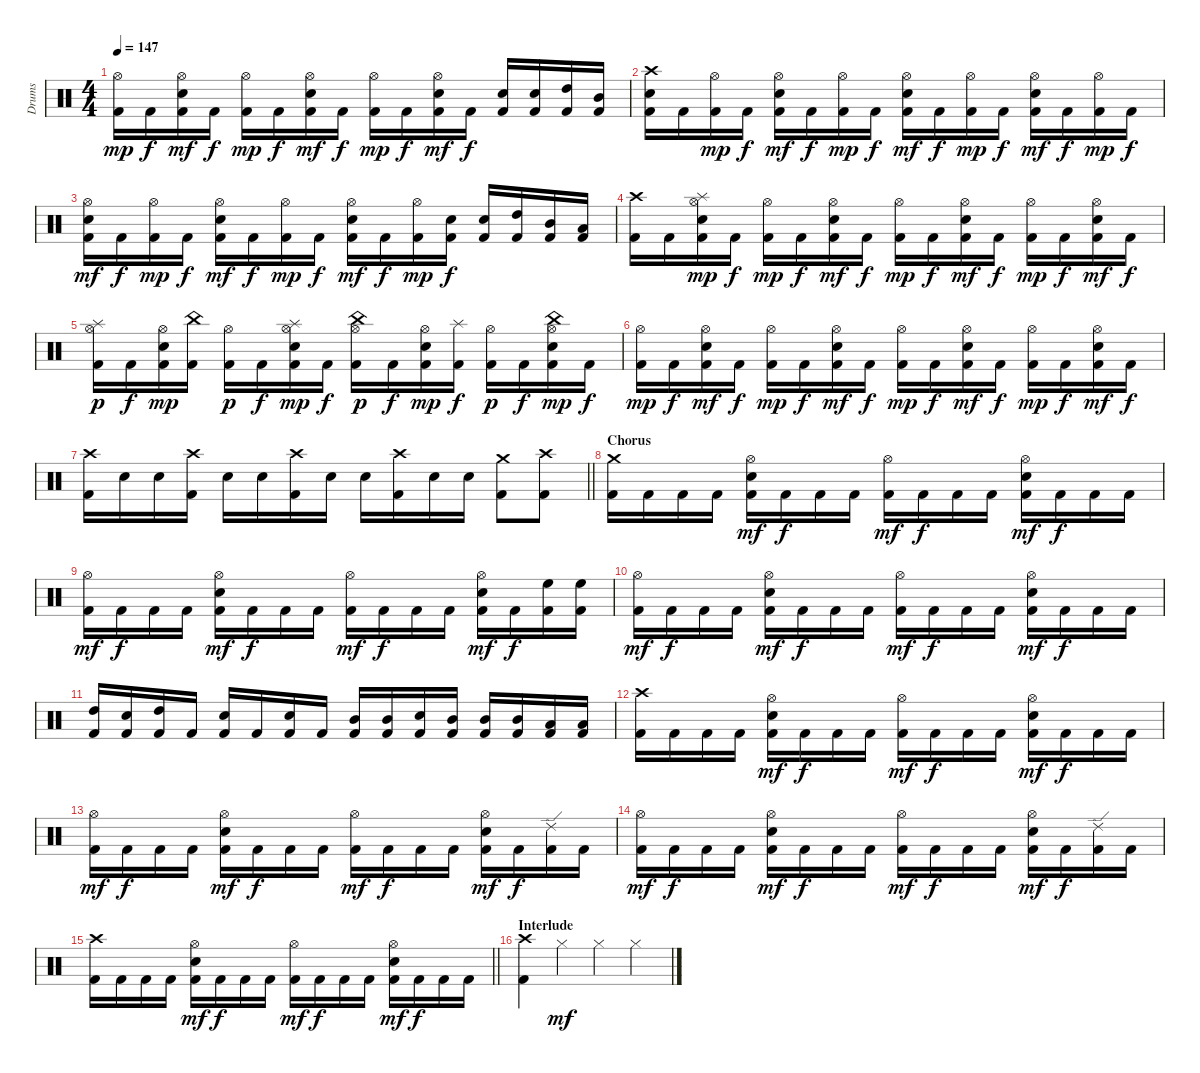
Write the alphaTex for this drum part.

\track ("Drums" "Drums") {instrument percussion}
\staff {score}
\articulation defaults
\ts (4 4)
\tempo 147
\clef neutral
\ks c
("Hi-Hat (open)" "Kick (hit) 2").16{dy mp} "Kick (hit) 2".16{dy f} ("Hi-Hat (open)" "Electric Snare (hit)" "Kick (hit) 2").16{dy mf} "Kick (hit) 2".16{dy f} ("Hi-Hat (open)" "Kick (hit) 2").16{dy mp} "Kick (hit) 2".16{dy f} ("Hi-Hat (open)" "Electric Snare (hit)" "Kick (hit) 2").16{dy mf} "Kick (hit) 2".16{dy f} ("Hi-Hat (open)" "Kick (hit) 2").16{dy mp} "Kick (hit) 2".16{dy f} ("Hi-Hat (open)" "Electric Snare (hit)" "Kick (hit) 2").16{dy mf} "Kick (hit) 2".16{dy f} ("Electric Snare (hit)" "Kick (hit) 2").16 ("Electric Snare (hit)" "Kick (hit) 2").16 ("High Tom (hit)" "Kick (hit) 2").16 ("Mid Tom (hit)" "Kick (hit) 2").16 |
("Crash high (hit)" "Electric Snare (hit)" "Kick (hit) 2").16 "Kick (hit) 2".16 ("Hi-Hat (open)" "Kick (hit) 2").16{dy mp} "Kick (hit) 2".16{dy f} ("Hi-Hat (open)" "Electric Snare (hit)" "Kick (hit) 2").16{dy mf} "Kick (hit) 2".16{dy f} ("Hi-Hat (open)" "Kick (hit) 2").16{dy mp} "Kick (hit) 2".16{dy f} ("Hi-Hat (open)" "Electric Snare (hit)" "Kick (hit) 2").16{dy mf} "Kick (hit) 2".16{dy f} ("Hi-Hat (open)" "Kick (hit) 2").16{dy mp} "Kick (hit) 2".16{dy f} ("Hi-Hat (open)" "Electric Snare (hit)" "Kick (hit) 2").16{dy mf} "Kick (hit) 2".16{dy f} ("Hi-Hat (open)" "Kick (hit) 2").16{dy mp} "Kick (hit) 2".16{dy f} |
("Hi-Hat (open)" "Electric Snare (hit)" "Kick (hit) 2").16{dy mf} "Kick (hit) 2".16{dy f} ("Hi-Hat (open)" "Kick (hit) 2").16{dy mp} "Kick (hit) 2".16{dy f} ("Hi-Hat (open)" "Electric Snare (hit)" "Kick (hit) 2").16{dy mf} "Kick (hit) 2".16{dy f} ("Hi-Hat (open)" "Kick (hit) 2").16{dy mp} "Kick (hit) 2".16{dy f} ("Hi-Hat (open)" "Electric Snare (hit)" "Kick (hit) 2").16{dy mf} "Kick (hit) 2".16{dy f} ("Hi-Hat (open)" "Kick (hit) 2").16{dy mp} ("Electric Snare (hit)" "Kick (hit) 2").16{dy f} ("Electric Snare (hit)" "Kick (hit) 2").16 ("High Tom (hit)" "Kick (hit) 2").16 ("Mid Tom (hit)" "Kick (hit) 2").16 ("Low Tom (hit)" "Kick (hit) 2").16 |
("Crash high (hit)" "Kick (hit) 2").16 "Kick (hit) 2".16 ("Splash (hit)" "Hi-Hat (open)" "Electric Snare (hit)" "Kick (hit) 2").16{dy mp} "Kick (hit) 2".16{dy f} ("Hi-Hat (open)" "Kick (hit) 2").16{dy mp} "Kick (hit) 2".16{dy f} ("Hi-Hat (open)" "Electric Snare (hit)" "Kick (hit) 2").16{dy mf} "Kick (hit) 2".16{dy f} ("Hi-Hat (open)" "Kick (hit) 2").16{dy mp} "Kick (hit) 2".16{dy f} ("Hi-Hat (open)" "Electric Snare (hit)" "Kick (hit) 2").16{dy mf} "Kick (hit) 2".16{dy f} ("Hi-Hat (open)" "Kick (hit) 2").16{dy mp} "Kick (hit) 2".16{dy f} ("Hi-Hat (open)" "Electric Snare (hit)" "Kick (hit) 2").16{dy mf} "Kick (hit) 2".16{dy f} |
("Splash (hit)" "Hi-Hat (open)" "Kick (hit) 2").16{dy p} "Kick (hit) 2".16{dy f} ("Hi-Hat (open)" "Electric Snare (hit)" "Kick (hit) 2").16{dy mp} ("China (hit)" "Kick (hit) 2").16 ("Hi-Hat (open)" "Kick (hit) 2").16{dy p} "Kick (hit) 2".16{dy f} ("Splash (hit)" "Hi-Hat (open)" "Electric Snare (hit)" "Kick (hit) 2").16{dy mp} "Kick (hit) 2".16{dy f} ("China (hit)" "Hi-Hat (open)" "Kick (hit) 2").16{dy p} "Kick (hit) 2".16{dy f} ("Hi-Hat (open)" "Electric Snare (hit)" "Kick (hit) 2").16{dy mp} ("Splash (hit)" "Kick (hit) 2").16{dy f} ("Hi-Hat (open)" "Kick (hit) 2").16{dy p} "Kick (hit) 2".16{dy f} ("China (hit)" "Hi-Hat (open)" "Electric Snare (hit)" "Kick (hit) 2").16{dy mp} "Kick (hit) 2".16{dy f} |
("Hi-Hat (open)" "Kick (hit) 2").16{dy mp} "Kick (hit) 2".16{dy f} ("Hi-Hat (open)" "Electric Snare (hit)" "Kick (hit) 2").16{dy mf} "Kick (hit) 2".16{dy f} ("Hi-Hat (open)" "Kick (hit) 2").16{dy mp} "Kick (hit) 2".16{dy f} ("Hi-Hat (open)" "Electric Snare (hit)" "Kick (hit) 2").16{dy mf} "Kick (hit) 2".16{dy f} ("Hi-Hat (open)" "Kick (hit) 2").16{dy mp} "Kick (hit) 2".16{dy f} ("Hi-Hat (open)" "Electric Snare (hit)" "Kick (hit) 2").16{dy mf} "Kick (hit) 2".16{dy f} ("Hi-Hat (open)" "Kick (hit) 2").16{dy mp} "Kick (hit) 2".16{dy f} ("Hi-Hat (open)" "Electric Snare (hit)" "Kick (hit) 2").16{dy mf} "Kick (hit) 2".16{dy f} |
\barLineRight lightlight
("Crash high (hit)" "Kick (hit) 2").16 "Electric Snare (hit)".16 "Electric Snare (hit)".16 ("Crash high (hit)" "Kick (hit) 2").16 "Electric Snare (hit)".16 "Electric Snare (hit)".16 ("Crash high (hit)" "Kick (hit) 2").16 "Electric Snare (hit)".16 "Electric Snare (hit)".16 ("Crash high (hit)" "Kick (hit) 2").16 "Electric Snare (hit)".16 "Electric Snare (hit)".16 ("Crash medium (hit)" "Kick (hit) 2").8 ("Crash high (hit)" "Kick (hit) 2").8 |
\section ("" "Chorus")
("Crash medium (hit)" "Kick (hit) 2").16 "Kick (hit) 2".16 "Kick (hit) 2".16 "Kick (hit) 2".16 ("Hi-Hat (open)" "Electric Snare (hit)" "Kick (hit) 2").16{dy mf} "Kick (hit) 2".16{dy f} "Kick (hit) 2".16 "Kick (hit) 2".16 ("Hi-Hat (open)" "Kick (hit) 2").16{dy mf} "Kick (hit) 2".16{dy f} "Kick (hit) 2".16 "Kick (hit) 2".16 ("Hi-Hat (open)" "Electric Snare (hit)" "Kick (hit) 2").16{dy mf} "Kick (hit) 2".16{dy f} "Kick (hit) 2".16 "Kick (hit) 2".16 |
("Hi-Hat (open)" "Kick (hit) 2").16{dy mf} "Kick (hit) 2".16{dy f} "Kick (hit) 2".16 "Kick (hit) 2".16 ("Hi-Hat (open)" "Electric Snare (hit)" "Kick (hit) 2").16{dy mf} "Kick (hit) 2".16{dy f} "Kick (hit) 2".16 "Kick (hit) 2".16 ("Hi-Hat (open)" "Kick (hit) 2").16{dy mf} "Kick (hit) 2".16{dy f} "Kick (hit) 2".16 "Kick (hit) 2".16 ("Hi-Hat (open)" "Electric Snare (hit)" "Kick (hit) 2").16{dy mf} "Kick (hit) 2".16{dy f} ("High Floor Tom (hit)" "Kick (hit) 2").16 ("High Floor Tom (hit)" "Kick (hit) 2").16 |
("Hi-Hat (open)" "Kick (hit) 2").16{dy mf} "Kick (hit) 2".16{dy f} "Kick (hit) 2".16 "Kick (hit) 2".16 ("Hi-Hat (open)" "Electric Snare (hit)" "Kick (hit) 2").16{dy mf} "Kick (hit) 2".16{dy f} "Kick (hit) 2".16 "Kick (hit) 2".16 ("Hi-Hat (open)" "Kick (hit) 2").16{dy mf} "Kick (hit) 2".16{dy f} "Kick (hit) 2".16 "Kick (hit) 2".16 ("Hi-Hat (open)" "Electric Snare (hit)" "Kick (hit) 2").16{dy mf} "Kick (hit) 2".16{dy f} "Kick (hit) 2".16 "Kick (hit) 2".16 |
("High Tom (hit)" "Kick (hit) 2").16 ("Electric Snare (hit)" "Kick (hit) 2").16 ("High Tom (hit)" "Kick (hit) 2").16 "Kick (hit) 2".16 ("Electric Snare (hit)" "Kick (hit) 2").16 "Kick (hit) 2".16 ("Electric Snare (hit)" "Kick (hit) 2").16 "Kick (hit) 2".16 ("Mid Tom (hit)" "Kick (hit) 2").16 ("Mid Tom (hit)" "Kick (hit) 2").16 ("Electric Snare (hit)" "Kick (hit) 2").16 ("Mid Tom (hit)" "Kick (hit) 2").16 ("Mid Tom (hit)" "Kick (hit) 2").16 ("Mid Tom (hit)" "Kick (hit) 2").16 ("Low Tom (hit)" "Kick (hit) 2").16 ("Low Tom (hit)" "Kick (hit) 2").16 |
("Crash high (hit)" "Kick (hit) 2").16 "Kick (hit) 2".16 "Kick (hit) 2".16 "Kick (hit) 2".16 ("Hi-Hat (open)" "Electric Snare (hit)" "Kick (hit) 2").16{dy mf} "Kick (hit) 2".16{dy f} "Kick (hit) 2".16 "Kick (hit) 2".16 ("Hi-Hat (open)" "Kick (hit) 2").16{dy mf} "Kick (hit) 2".16{dy f} "Kick (hit) 2".16 "Kick (hit) 2".16 ("Hi-Hat (open)" "Electric Snare (hit)" "Kick (hit) 2").16{dy mf} "Kick (hit) 2".16{dy f} "Kick (hit) 2".16 "Kick (hit) 2".16 |
("Hi-Hat (open)" "Kick (hit) 2").16{dy mf} "Kick (hit) 2".16{dy f} "Kick (hit) 2".16 "Kick (hit) 2".16 ("Hi-Hat (open)" "Electric Snare (hit)" "Kick (hit) 2").16{dy mf} "Kick (hit) 2".16{dy f} "Kick (hit) 2".16 "Kick (hit) 2".16 ("Hi-Hat (open)" "Kick (hit) 2").16{dy mf} "Kick (hit) 2".16{dy f} "Kick (hit) 2".16 "Kick (hit) 2".16 ("Hi-Hat (open)" "Electric Snare (hit)" "Kick (hit) 2").16{dy mf} "Kick (hit) 2".16{dy f} ("Ride (edge) 2" "Kick (hit) 2").16 "Kick (hit) 2".16 |
("Hi-Hat (open)" "Kick (hit) 2").16{dy mf} "Kick (hit) 2".16{dy f} "Kick (hit) 2".16 "Kick (hit) 2".16 ("Hi-Hat (open)" "Electric Snare (hit)" "Kick (hit) 2").16{dy mf} "Kick (hit) 2".16{dy f} "Kick (hit) 2".16 "Kick (hit) 2".16 ("Hi-Hat (open)" "Kick (hit) 2").16{dy mf} "Kick (hit) 2".16{dy f} "Kick (hit) 2".16 "Kick (hit) 2".16 ("Hi-Hat (open)" "Electric Snare (hit)" "Kick (hit) 2").16{dy mf} "Kick (hit) 2".16{dy f} ("Ride (edge) 2" "Kick (hit) 2").16 "Kick (hit) 2".16 |
\barLineRight lightlight
("Crash high (hit)" "Kick (hit) 2").16 "Kick (hit) 2".16 "Kick (hit) 2".16 "Kick (hit) 2".16 ("Hi-Hat (open)" "Electric Snare (hit)" "Kick (hit) 2").16{dy mf} "Kick (hit) 2".16{dy f} "Kick (hit) 2".16 "Kick (hit) 2".16 ("Hi-Hat (open)" "Kick (hit) 2").16{dy mf} "Kick (hit) 2".16{dy f} "Kick (hit) 2".16 "Kick (hit) 2".16 ("Hi-Hat (open)" "Electric Snare (hit)" "Kick (hit) 2").16{dy mf} "Kick (hit) 2".16{dy f} "Kick (hit) 2".16 "Kick (hit) 2".16 |
\section ("" "Interlude")
("Crash high (hit)" "Kick (hit) 2").4 "Hi-Hat (closed)".4{dy mf} "Hi-Hat (closed)".4 "Hi-Hat (closed)".4
